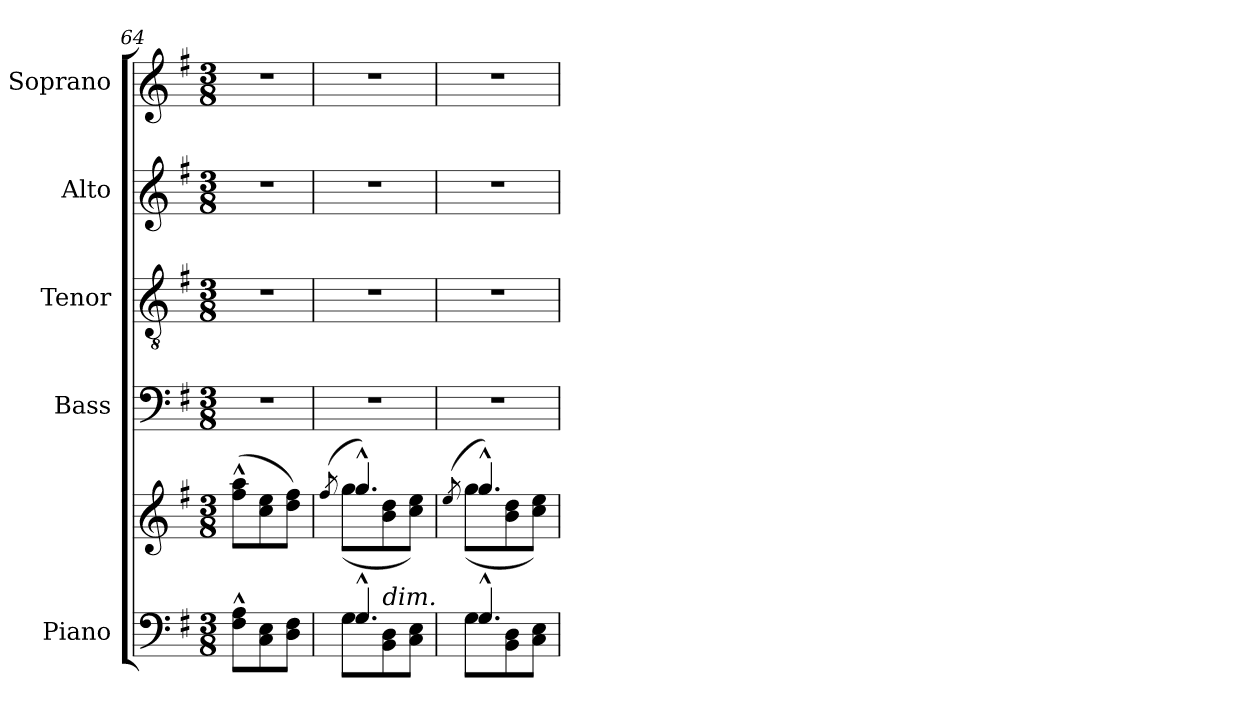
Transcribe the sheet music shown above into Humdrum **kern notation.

**kern	**kern	**kern	**kern	**kern	**kern
*part5	*part5	*part4	*part3	*part2	*part1
*staff6	*staff5	*staff4	*staff3	*staff2	*staff1
*I"Piano	*	*I"Bass	*I"Tenor	*I"Alto	*I"Soprano
*I'Pno	*	*	*	*	*
*clefF4	*clefG2	*clefF4	*clefGv2	*clefG2	*clefG2
*k[f#]	*k[f#]	*k[f#]	*k[f#]	*k[f#]	*k[f#]
*M3/8	*M3/8	*M3/8	*M3/8	*M3/8	*M3/8
=64	=64	=64	=64	=64	=64
8F#\^^ 8A\^^L	(>8ff#\^^ 8aa\^^L	4.r	4.r	4.r	4.r
8C\ 8E\	8cc\ 8ee\	.	.	.	.
8D\ 8F#\J	8dd\ 8ff#\J)	.	.	.	.
=65	=65	=65	=65	=65	=65
.	(<8qff#/	.	.	.	.
*^	*^	*	*	*	*
!	!LO:N:head=solid	!	!LO:N:head=solid	!	!	!	!
4.G^^/	8G\L	4.gg^^/)	(>8gg\L	4.r	4.r	4.r	4.r
!	!LO:TX:a:i:t=dim.	!	!	!	!	!	!
.	8BB\ 8D\	.	8b\ 8dd\	.	.	.	.
.	8C\ 8E\J	.	8cc\ 8ee\J)	.	.	.	.
=66	=66	=66	=66	=66	=66	=66	=66
.	.	(<8qee/	.	.	.	.	.
!	!LO:N:head=solid	!	!LO:N:head=solid	!	!	!	!
4.G^^/	8G\L	4.gg^^/)	(>8gg\L	4.r	4.r	4.r	4.r
.	8BB\ 8D\	.	8b\ 8dd\	.	.	.	.
.	8C\ 8E\J	.	8cc\ 8ee\J)	.	.	.	.
*v	*v	*	*	*	*	*	*
*	*v	*v	*	*	*	*
=	=	=	=	=	=
*-	*-	*-	*-	*-	*-
